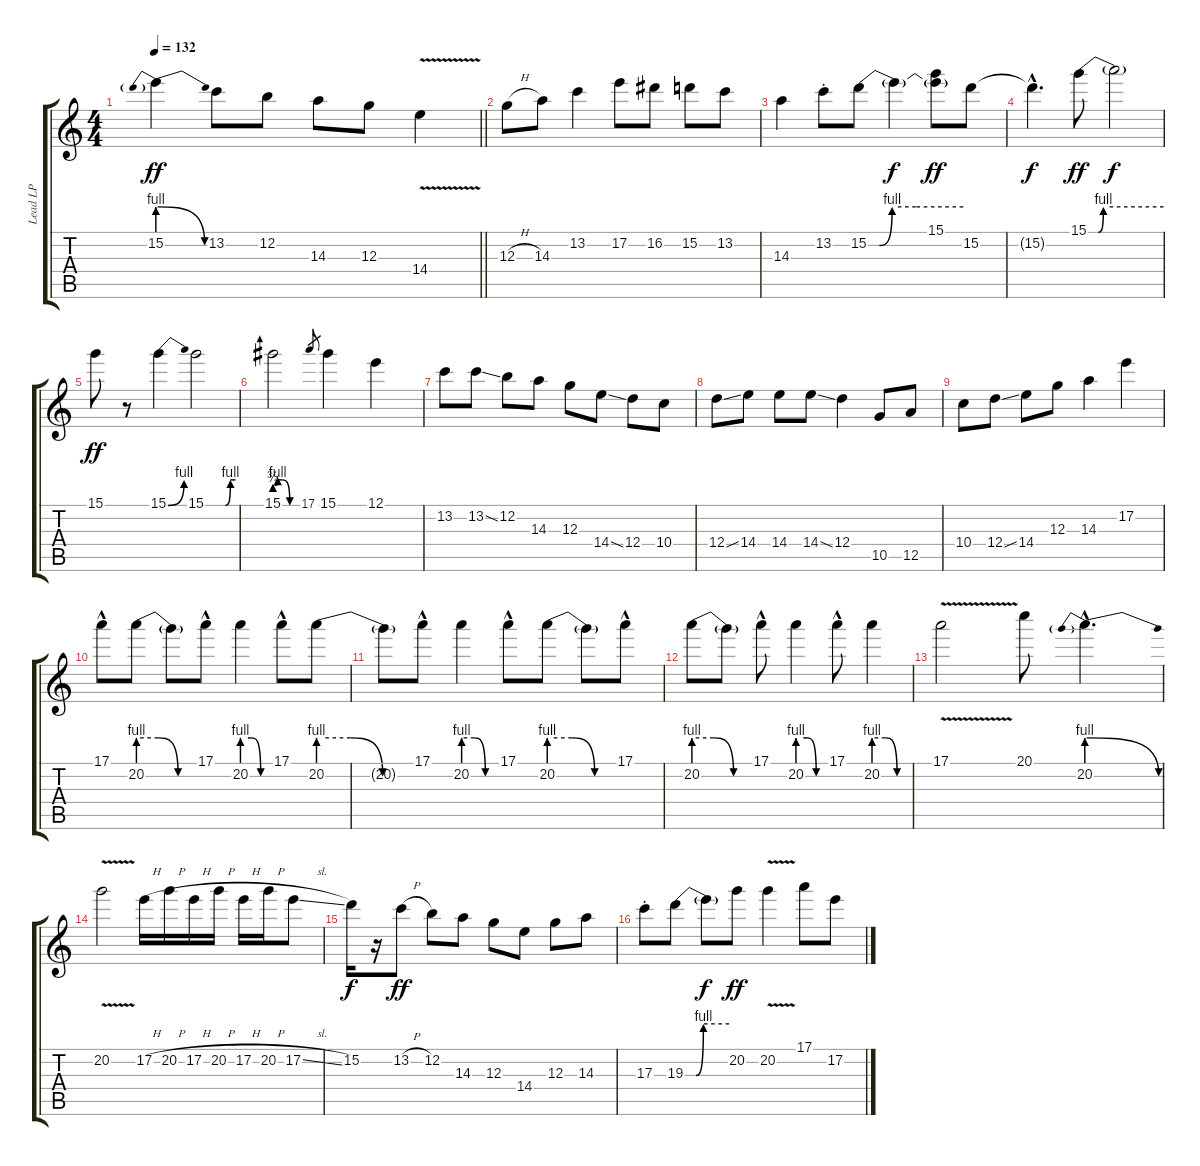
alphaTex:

\track ("Lead LP" "Lead LP") {instrument distortionguitar}
\staff {score tabs}
\tuning (E4 B3 G3 D3 A2 E2) {hide}
\ts (4 4)
\tempo 132
\clef g2
\barLineRight lightlight
\ks c
15.2{be (prebendrelease 0 4 60 0)}.4{dy ff} 13.2.8 12.2.8 14.3.8 12.3.8 14.4{v}.4 |
12.3{h}.8 14.3.8 13.2.4 17.2.8 16.2.8 15.2.8 13.2.8 |
14.3.4 13.2{st}.8 15.2{be (custom 0 0 7 0 15 4 30 4 60 4)}.8 15.2{t}.4{dy f} (15.1 15.2{t}).8{dy ff} 15.2.8 |
15.2{hac t}.4{d dy f} 15.1{be (custom 0 0 8 0 12 4 60 4)}.8{dy ff} 15.1{t}.2{dy f} |
15.1.8{dy ff} r.8 15.1{be (bend 0 0 60 4)}.4 15.1{be (custom 0 0 40 0 50 4 60 4)}.2 |
15.1{be (custom 0 3 8 4 20 4 40 0 60 0)}.2 17.1.8{gr} 15.1.4 12.1.4 |
13.2.8 13.2{ss}.8 12.2.8 14.3.8 12.3.8 14.4{ss}.8 12.4.8 10.4.8 |
12.4{ss}.8 14.4.8 14.4.8 14.4{ss}.8 12.4.4 10.5.8 12.5.8 |
10.4.8 12.4{ss}.8 14.4.8 12.3.8 14.3.4 17.2.4 |
17.1{hac}.8 20.2{be (custom 0 4 20 4 40 0 60 0)}.8 20.2{t}.8 17.1{hac}.8 20.2{be (custom 0 4 20 4 40 0 60 0)}.4 17.1{hac}.8 20.2{be (custom 0 4 20 4 40 0 60 0)}.8 |
20.2{t}.8 17.1{hac}.8 20.2{be (custom 0 4 20 4 40 0 60 0)}.4 17.1{hac}.8 20.2{be (custom 0 4 20 4 40 0 60 0)}.8 20.2{t}.8 17.1{hac}.8 |
20.2{be (custom 0 4 20 4 40 0 60 0)}.8 20.2{t}.8 17.1{hac}.8 20.2{be (custom 0 4 20 4 40 0 60 0)}.4 17.1{hac}.8 20.2{be (custom 0 4 20 4 40 0 60 0)}.4 |
17.1{v}.2 20.1.8 20.2{be (prebendrelease 0 4 60 0) hac}.4{d} |
20.2{v}.2 17.2{h}.16 20.2{h}.16 17.2{h}.16 20.2{h}.16 17.2{h}.16 20.2{h}.16 17.2{sl}.8 |
15.2.16{dy f} r.16 13.2{h}.8{dy ff} 12.2.8 14.3.8 12.3.8 14.4.8 12.3.8 14.3.8 |
17.3{st}.8 19.3{be (custom 0 0 15 0 25 4 60 4)}.8 19.3{t}.8{dy f} 20.2.8{dy ff} 20.2{v}.4 17.1.8 17.2.8
